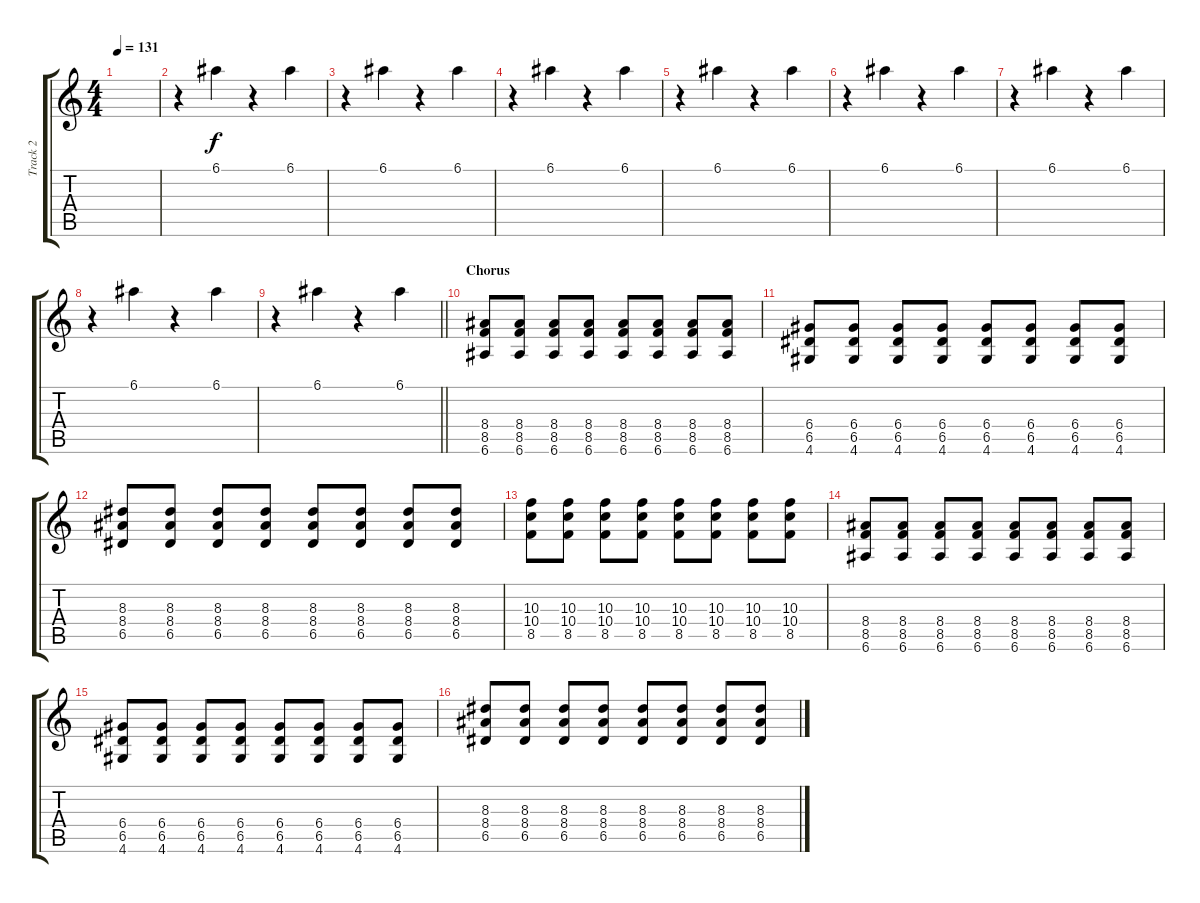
\track ("Track 2" "Track 2") {instrument overdrivenguitar}
\staff {score tabs}
\tuning (E4 B3 G3 D3 A2 E2) {hide}
\ts (4 4)
\tempo 131
\clef g2
\ks c
|
r.4 6.1.4 r.4 6.1.4 |
r.4 6.1.4 r.4 6.1.4 |
r.4 6.1.4 r.4 6.1.4 |
r.4 6.1.4 r.4 6.1.4 |
r.4 6.1.4 r.4 6.1.4 |
r.4 6.1.4 r.4 6.1.4 |
r.4 6.1.4 r.4 6.1.4 |
\barLineRight lightlight
r.4 6.1.4 r.4 6.1.4 |
\section ("" "Chorus")
(8.4 8.5 6.6).8 (8.4 8.5 6.6).8 (8.4 8.5 6.6).8 (8.4 8.5 6.6).8 (8.4 8.5 6.6).8 (8.4 8.5 6.6).8 (8.4 8.5 6.6).8 (8.4 8.5 6.6).8 |
(6.4 6.5 4.6).8 (6.4 6.5 4.6).8 (6.4 6.5 4.6).8 (6.4 6.5 4.6).8 (6.4 6.5 4.6).8 (6.4 6.5 4.6).8 (6.4 6.5 4.6).8 (6.4 6.5 4.6).8 |
(8.3 8.4 6.5).8 (8.3 8.4 6.5).8 (8.3 8.4 6.5).8 (8.3 8.4 6.5).8 (8.3 8.4 6.5).8 (8.3 8.4 6.5).8 (8.3 8.4 6.5).8 (8.3 8.4 6.5).8 |
(10.3 10.4 8.5).8 (10.3 10.4 8.5).8 (10.3 10.4 8.5).8 (10.3 10.4 8.5).8 (10.3 10.4 8.5).8 (10.3 10.4 8.5).8 (10.3 10.4 8.5).8 (10.3 10.4 8.5).8 |
(8.4 8.5 6.6).8 (8.4 8.5 6.6).8 (8.4 8.5 6.6).8 (8.4 8.5 6.6).8 (8.4 8.5 6.6).8 (8.4 8.5 6.6).8 (8.4 8.5 6.6).8 (8.4 8.5 6.6).8 |
(6.4 6.5 4.6).8 (6.4 6.5 4.6).8 (6.4 6.5 4.6).8 (6.4 6.5 4.6).8 (6.4 6.5 4.6).8 (6.4 6.5 4.6).8 (6.4 6.5 4.6).8 (6.4 6.5 4.6).8 |
(8.3 8.4 6.5).8 (8.3 8.4 6.5).8 (8.3 8.4 6.5).8 (8.3 8.4 6.5).8 (8.3 8.4 6.5).8 (8.3 8.4 6.5).8 (8.3 8.4 6.5).8 (8.3 8.4 6.5).8
